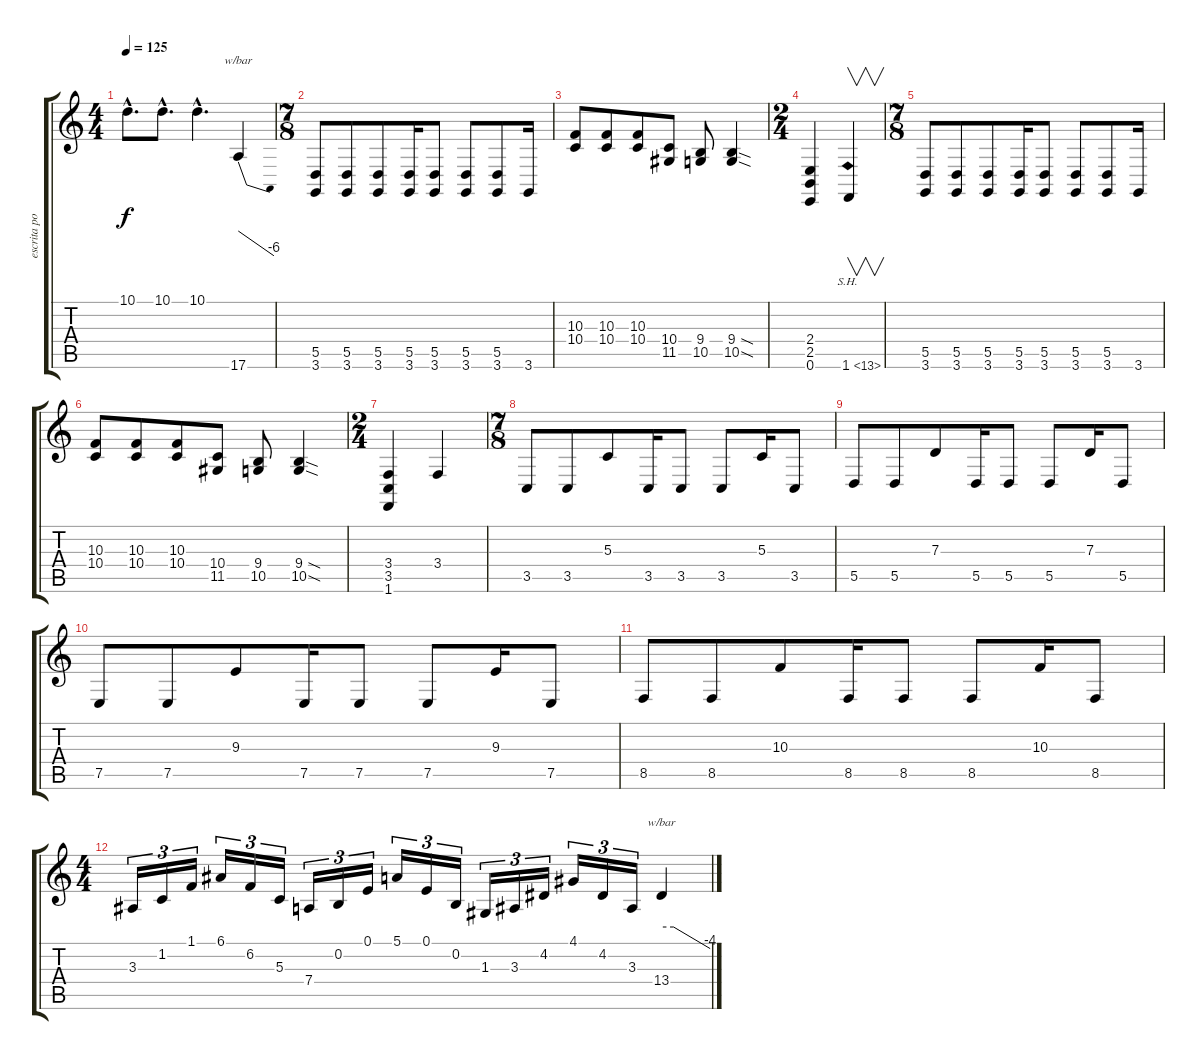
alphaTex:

\track ("escrita por " "escrita po") {instrument lead1square}
\staff {score tabs}
\tuning (E4 B3 G3 D3 A2 E2) {hide}
\ts (4 4)
\tempo 125
\clef g2
\ks c
10.1{hac}.8{d dy f} 10.1{hac}.8{d} 10.1{hac}.4{d} 17.6.4{tbe (dive default 0 0 60 -24)} |
\ts (7 8)
(5.5 3.6).8 (5.5 3.6).8 (5.5 3.6).8 (5.5 3.6).16 (5.5 3.6).8 (5.5 3.6).8 (5.5 3.6).8 3.6.16 |
(10.3 10.4).8 (10.3 10.4).8 (10.3 10.4).8 (10.4 11.5).8 (9.4 10.5).8 (9.4{sod} 10.5{sod}).4 |
\ts (2 4)
(2.4 2.5 0.6).4 1.6{sh 12}.4{v} |
\ts (7 8)
(5.5 3.6).8 (5.5 3.6).8 (5.5 3.6).8 (5.5 3.6).16 (5.5 3.6).8 (5.5 3.6).8 (5.5 3.6).8 3.6.16 |
(10.3 10.4).8 (10.3 10.4).8 (10.3 10.4).8 (10.4 11.5).8 (9.4 10.5).8 (9.4{sod} 10.5{sod}).4 |
\ts (2 4)
(3.4 3.5 1.6).4 3.4.4 |
\ts (7 8)
3.5.8 3.5.8 5.3.8 3.5.16 3.5.8 3.5.8 5.3.16 3.5.8 |
5.5.8 5.5.8 7.3.8 5.5.16 5.5.8 5.5.8 7.3.16 5.5.8 |
7.5.8 7.5.8 9.3.8 7.5.16 7.5.8 7.5.8 9.3.16 7.5.8 |
8.5.8 8.5.8 10.3.8 8.5.16 8.5.8 8.5.8 10.3.16 8.5.8 |
\ts (4 4)
3.3.16{tu (3 2)} 1.2.16{tu (3 2)} 1.1.16{tu (3 2)} 6.1.16{tu (3 2)} 6.2.16{tu (3 2)} 5.3.16{tu (3 2)} 7.4.16{tu (3 2)} 0.2.16{tu (3 2)} 0.1.16{tu (3 2)} 5.1.16{tu (3 2)} 0.1.16{tu (3 2)} 0.2.16{tu (3 2)} 1.3.16{tu (3 2)} 3.3.16{tu (3 2)} 4.2.16{tu (3 2)} 4.1.16{tu (3 2)} 4.2.16{tu (3 2)} 3.3.16{tu (3 2)} 13.4.4{tbe (custom default 0 0 15 0 60 -16)}
